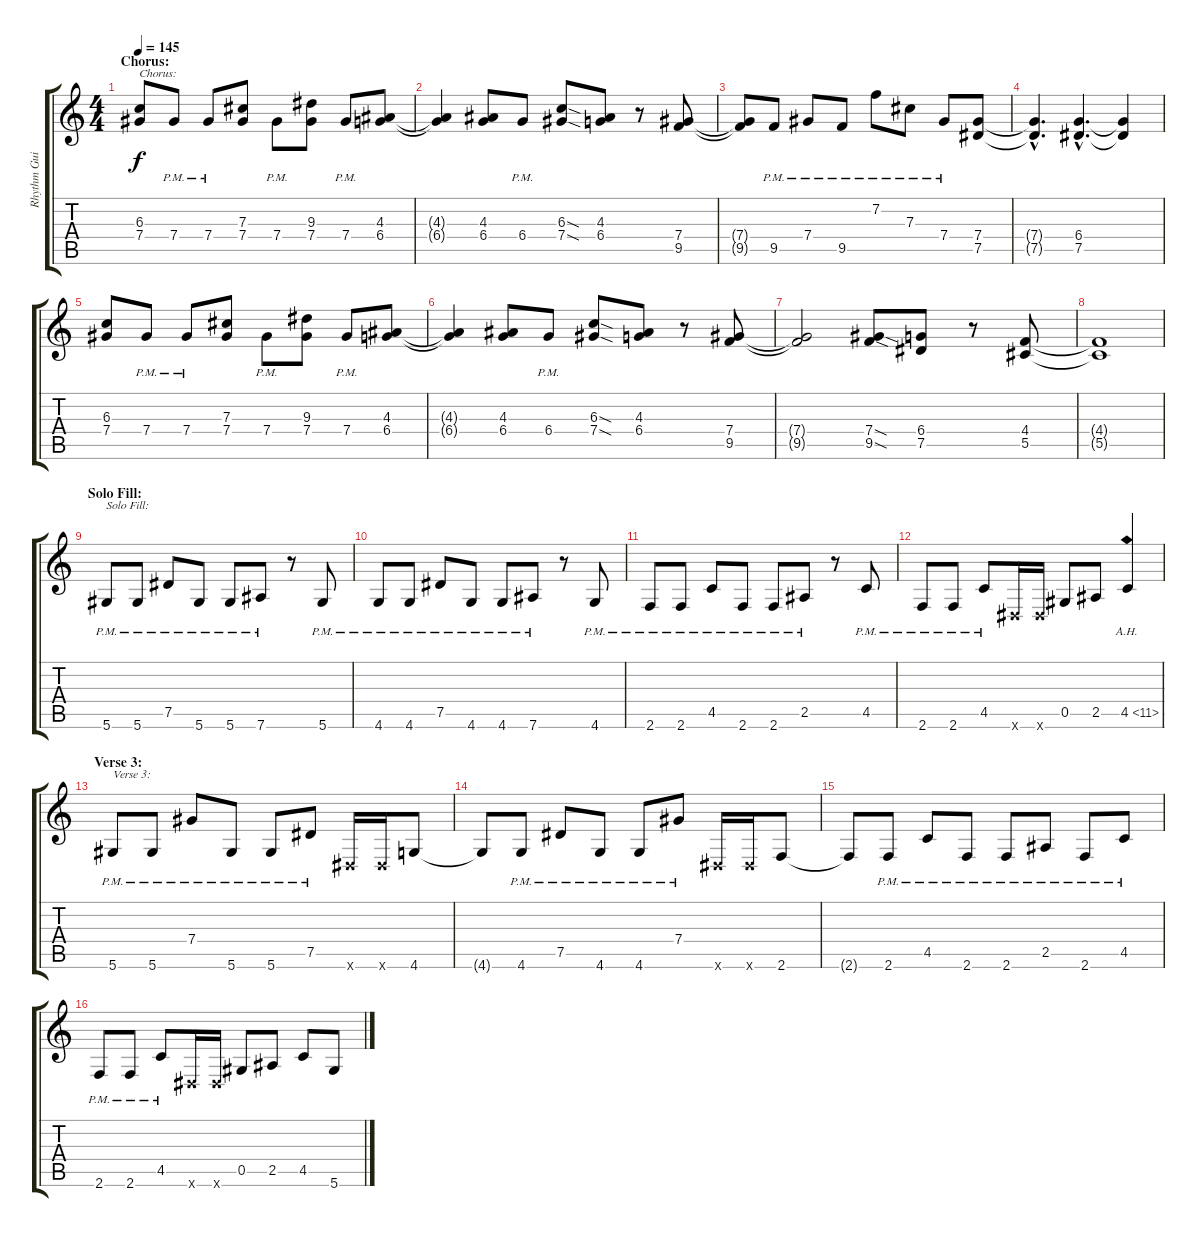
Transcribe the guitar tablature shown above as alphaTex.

\track ("Rhythm Guitar" "Rhythm Gui") {instrument distortionguitar}
\staff {score tabs}
\tuning (Eb4 Bb3 Gb3 Db3 Ab2 Eb2) {hide}
\ts (4 4)
\section ("" "Chorus:")
\tempo 145
\clef g2
\ks c
(6.3 7.4).8{txt "Chorus:" dy f} 7.4{pm}.8 7.4{pm}.8 (7.3 7.4).8 7.4{pm}.8 (9.3 7.4).8 7.4{pm}.8 (4.3 6.4).8 |
(4.3{t} 6.4{t}).4 (4.3 6.4).8 6.4{pm}.8 (6.3{sod} 7.4{sod}).8 (4.3 6.4).8 r.8 (7.4 9.5).8 |
(7.4{t} 9.5{t}).8 9.5{pm}.8 7.4{pm}.8 9.5{pm}.8 7.2{pm}.8 7.3{pm}.8 7.4{pm}.8 (7.4 7.5).8 |
(7.4{hac t} 7.5{hac t}).4{d} (6.4{hac} 7.5{hac}).4{d} (6.4{t} 7.5{t}).4 |
(6.3 7.4).8 7.4{pm}.8 7.4{pm}.8 (7.3 7.4).8 7.4{pm}.8 (9.3 7.4).8 7.4{pm}.8 (4.3 6.4).8 |
(4.3{t} 6.4{t}).4 (4.3 6.4).8 6.4{pm}.8 (6.3{sod} 7.4{sod}).8 (4.3 6.4).8 r.8 (7.4 9.5).8 |
(7.4{t} 9.5{t}).2 (7.4{sod} 9.5{sod}).8 (6.4 7.5).8 r.8 (4.4 5.5).8 |
(4.4{t} 5.5{t}).1 |
\section ("" "Solo Fill:")
5.6{pm}.8{txt "Solo Fill:"} 5.6{pm}.8 7.5{pm}.8 5.6{pm}.8 5.6{pm}.8 7.6{pm}.8 r.8 5.6{pm}.8 |
4.6{pm}.8 4.6{pm}.8 7.5{pm}.8 4.6{pm}.8 4.6{pm}.8 7.6{pm}.8 r.8 4.6{pm}.8 |
2.6{pm}.8 2.6{pm}.8 4.5{pm}.8 2.6{pm}.8 2.6{pm}.8 2.5{pm}.8 r.8 4.5{pm}.8 |
2.6{pm}.8 2.6{pm}.8 4.5{pm}.8 0.6{x}.16 0.6{x}.16 0.5.8 2.5.8 4.5{ah 7}.4 |
\section ("" "Verse 3:")
5.6{pm}.8{txt "Verse 3:"} 5.6{pm}.8 7.4{pm}.8 5.6{pm}.8 5.6{pm}.8 7.5{pm}.8 0.6{x}.16 0.6{x}.16 4.6.8 |
4.6{t}.8 4.6{pm}.8 7.5{pm}.8 4.6{pm}.8 4.6{pm}.8 7.4{pm}.8 0.6{x}.16 0.6{x}.16 2.6.8 |
2.6{t}.8 2.6{pm}.8 4.5{pm}.8 2.6{pm}.8 2.6{pm}.8 2.5{pm}.8 2.6{pm}.8 4.5{pm}.8 |
2.6{pm}.8 2.6{pm}.8 4.5{pm}.8 0.6{x}.16 0.6{x}.16 0.5.8 2.5.8 4.5.8 5.6.8
